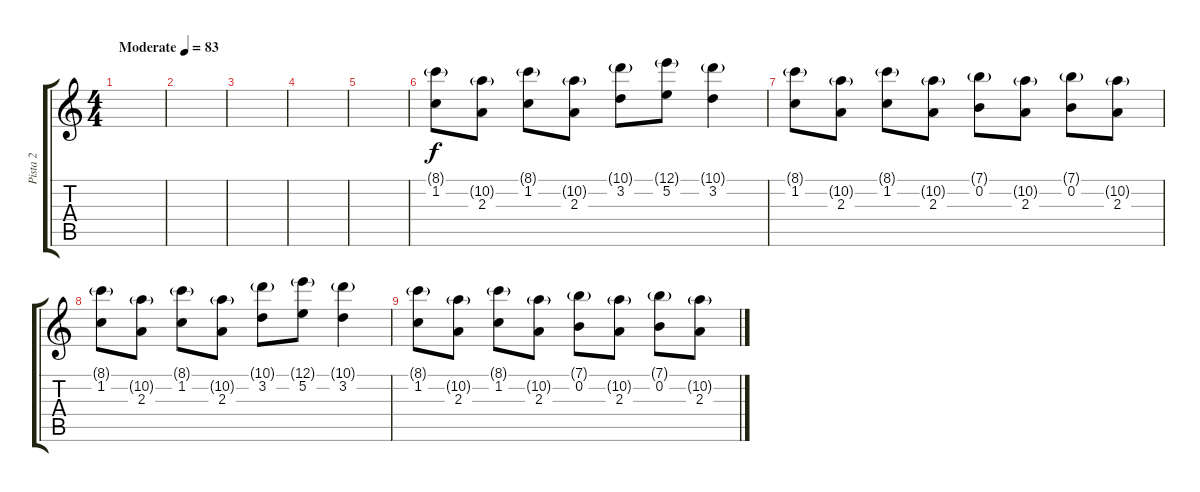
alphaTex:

\track ("Pista 2" "Pista 2") {instrument electricguitarjazz}
\staff {score tabs}
\tuning (E4 B3 G3 D3 A2 D2) {hide}
\ts (4 4)
\tempo (83 "Moderate")
\clef g2
\ks c
|
|
|
|
|
(8.1{g} 1.2).8 (10.2{g} 2.3).8 (8.1{g} 1.2).8 (10.2{g} 2.3).8 (10.1{g} 3.2).8 (12.1{g} 5.2).8 (10.1{g} 3.2).4 |
(8.1{g} 1.2).8 (10.2{g} 2.3).8 (8.1{g} 1.2).8 (10.2{g} 2.3).8 (7.1{g} 0.2).8 (10.2{g} 2.3).8 (7.1{g} 0.2).8 (10.2{g} 2.3).8 |
(8.1{g} 1.2).8 (10.2{g} 2.3).8 (8.1{g} 1.2).8 (10.2{g} 2.3).8 (10.1{g} 3.2).8 (12.1{g} 5.2).8 (10.1{g} 3.2).4 |
(8.1{g} 1.2).8 (10.2{g} 2.3).8 (8.1{g} 1.2).8 (10.2{g} 2.3).8 (7.1{g} 0.2).8 (10.2{g} 2.3).8 (7.1{g} 0.2).8 (10.2{g} 2.3).8
